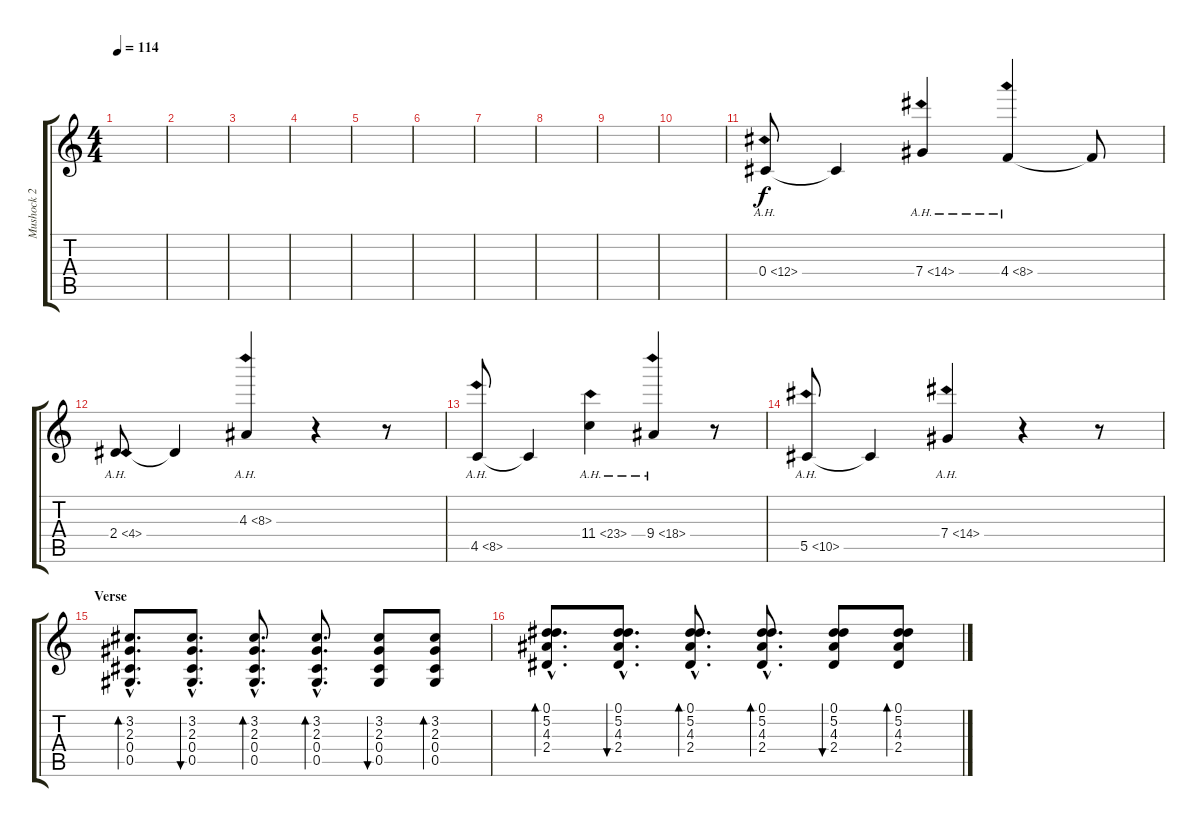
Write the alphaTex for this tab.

\track ("Mushock 2 " "Mushock 2 ") {instrument acousticguitarsteel}
\staff {score tabs}
\tuning (Eb4 Bb3 Gb3 Db3 Ab2 Db2) {hide}
\ts (4 4)
\tempo 114
\clef g2
\ks c
|
|
|
|
|
|
|
|
|
|
0.4{ah 12}.8 0.4{t}.4 7.4{ah 7}.4 4.4{ah 4}.4 4.4{t}.8 |
2.4{ah 2}.8 2.4{t}.4 4.3{ah 4}.4 r.4 r.8 |
4.5{ah 4}.8 4.5{t}.4 11.4{ah 12}.4 9.4{ah 9}.4 r.8 |
5.5{ah 5}.8 5.5{t}.4 7.4{ah 7}.4 r.4 r.8 |
\section ("" "Verse")
(3.2{hac} 2.3{hac} 0.4{hac} 0.5{hac}).8{d bd 60} (3.2{hac} 2.3{hac} 0.4{hac} 0.5{hac}).8{d bu 60} (3.2{hac} 2.3{hac} 0.4{hac} 0.5{hac}).8{d bd 60} (3.2{hac} 2.3{hac} 0.4{hac} 0.5{hac}).8{d bd 60} (3.2 2.3 0.4 0.5).8{bu 60} (3.2 2.3 0.4 0.5).8{bd 60} |
(0.1{hac} 5.2{hac} 4.3{hac} 2.4{hac}).8{d bd 60} (0.1{hac} 5.2{hac} 4.3{hac} 2.4{hac}).8{d bu 60} (0.1{hac} 5.2{hac} 4.3{hac} 2.4{hac}).8{d bd 60} (0.1{hac} 5.2{hac} 4.3{hac} 2.4{hac}).8{d bd 60} (0.1 5.2 4.3 2.4).8{bu 60} (0.1 5.2 4.3 2.4).8{bd 60}
